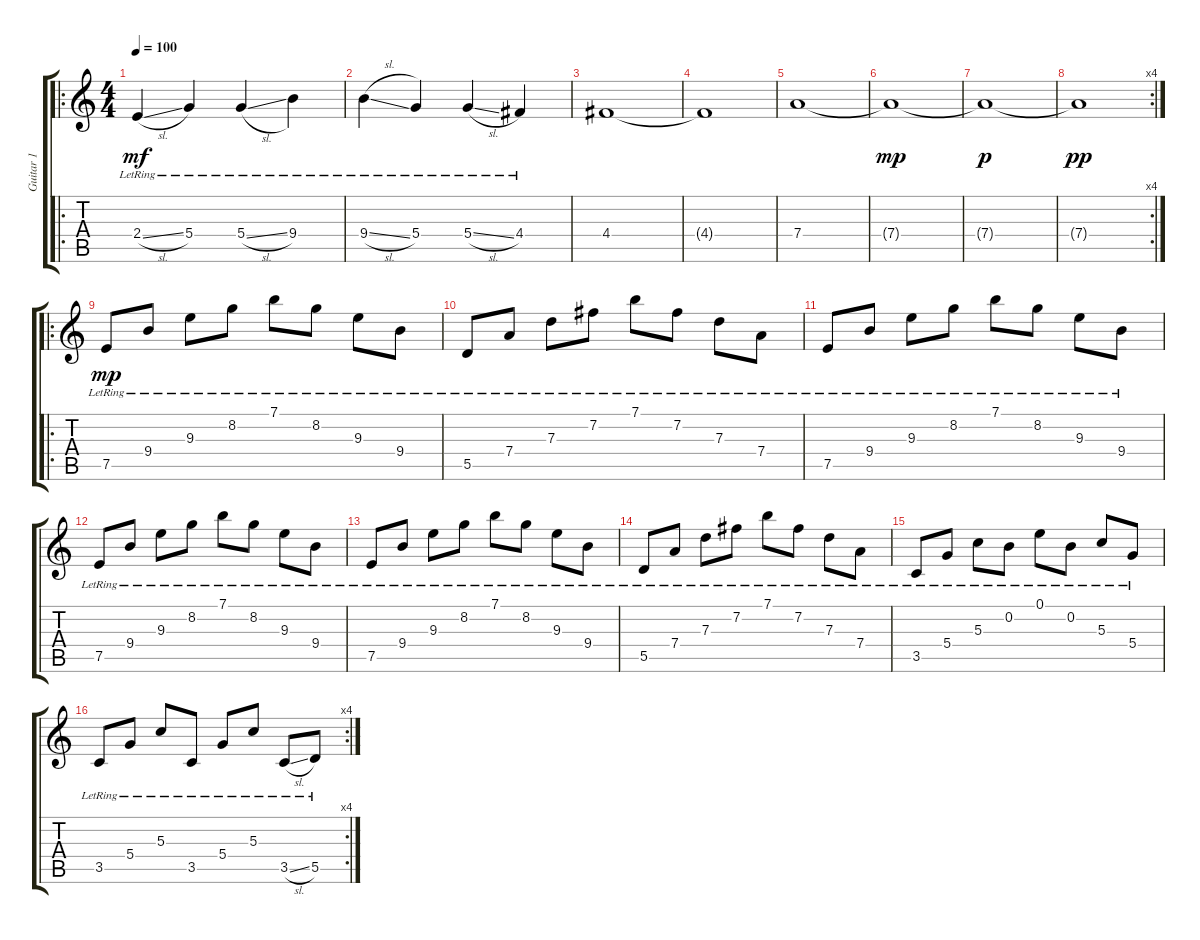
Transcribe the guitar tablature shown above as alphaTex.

\track ("Guitar 1" "Guitar 1") {instrument distortionguitar}
\staff {score tabs}
\tuning (E4 B3 G3 D3 A2 E2) {hide}
\ro
\ts (4 4)
\section ("" "")
\tempo 100
\clef g2
\ks c
2.4{sl lr}.4{dy mf instrument distortionguitar} 5.4{lr}.4 5.4{sl lr}.4 9.4{lr}.4 |
9.4{sl lr}.4 5.4{lr}.4 5.4{sl lr}.4 4.4{lr}.4 |
4.4.1 |
4.4{t}.1 |
7.4.1 |
7.4{t}.1{dy mp} |
7.4{t}.1{dy p} |
\rc 4
7.4{t}.1{dy pp} |
\ro
\section ("" "")
7.5{lr}.8{dy mp} 9.4{lr}.8 9.3{lr}.8 8.2{lr}.8 7.1{lr}.8 8.2{lr}.8 9.3{lr}.8 9.4{lr}.8 |
5.5{lr}.8 7.4{lr}.8 7.3{lr}.8 7.2{lr}.8 7.1{lr}.8 7.2{lr}.8 7.3{lr}.8 7.4{lr}.8 |
7.5{lr}.8 9.4{lr}.8 9.3{lr}.8 8.2{lr}.8 7.1{lr}.8 8.2{lr}.8 9.3{lr}.8 9.4{lr}.8 |
7.5{lr}.8 9.4{lr}.8 9.3{lr}.8 8.2{lr}.8 7.1{lr}.8 8.2{lr}.8 9.3{lr}.8 9.4{lr}.8 |
7.5{lr}.8 9.4{lr}.8 9.3{lr}.8 8.2{lr}.8 7.1{lr}.8 8.2{lr}.8 9.3{lr}.8 9.4{lr}.8 |
5.5{lr}.8 7.4{lr}.8 7.3{lr}.8 7.2{lr}.8 7.1{lr}.8 7.2{lr}.8 7.3{lr}.8 7.4{lr}.8 |
3.5{lr}.8 5.4{lr}.8 5.3{lr}.8 0.2{lr}.8 0.1{lr}.8 0.2{lr}.8 5.3{lr}.8 5.4{lr}.8 |
\rc 4
3.5{lr}.8 5.4{lr}.8 5.3{lr}.8 3.5{lr}.8 5.4{lr}.8 5.3{lr}.8 3.5{sl lr}.8 5.5{lr}.8
